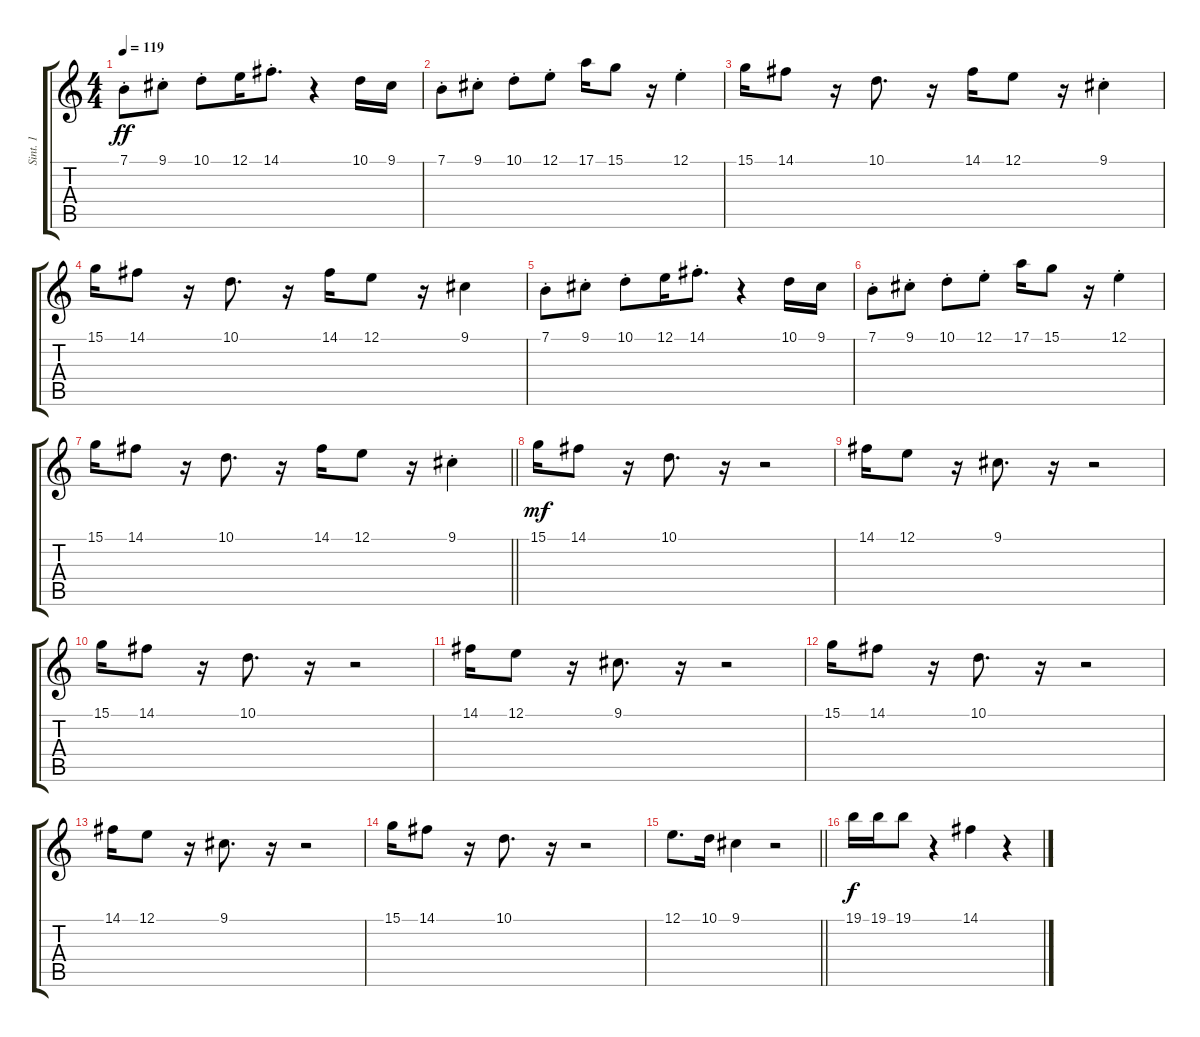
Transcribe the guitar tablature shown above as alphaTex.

\track ("Sint. 1" "Sint. 1") {instrument lead8bassandlead}
\staff {score tabs}
\tuning (E4 B3 G3 D3 A2 E2) {hide}
\ts (4 4)
\tempo 119
\clef g2
\ks c
7.1{st}.8{dy ff} 9.1{st}.8 10.1{st}.8 12.1.16 14.1{st}.8{d} r.4 10.1.16 9.1.16 |
7.1{st}.8 9.1{st}.8 10.1{st}.8 12.1{st}.8 17.1.16 15.1.8 r.16 12.1{st}.4 |
15.1.16 14.1.8 r.16 10.1.8{d} r.16 14.1.16 12.1.8 r.16 9.1{st}.4 |
15.1.16 14.1.8 r.16 10.1.8{d} r.16 14.1.16 12.1.8 r.16 9.1.4 |
7.1{st}.8 9.1{st}.8 10.1{st}.8 12.1.16 14.1{st}.8{d} r.4 10.1.16 9.1.16 |
7.1{st}.8 9.1{st}.8 10.1{st}.8 12.1{st}.8 17.1.16 15.1.8 r.16 12.1{st}.4 |
\barLineRight lightlight
15.1.16 14.1.8 r.16 10.1.8{d} r.16 14.1.16 12.1.8 r.16 9.1{st}.4 |
15.1.16{dy mf volume 8 balance 14 instrument lead6voice} 14.1.8 r.16 10.1.8{d} r.16 r.2 |
14.1.16 12.1.8 r.16 9.1.8{d} r.16 r.2 |
15.1.16 14.1.8 r.16 10.1.8{d} r.16 r.2 |
14.1.16 12.1.8 r.16 9.1.8{d} r.16 r.2 |
15.1.16 14.1.8 r.16 10.1.8{d} r.16 r.2 |
14.1.16 12.1.8 r.16 9.1.8{d} r.16 r.2 |
15.1.16 14.1.8 r.16 10.1.8{d} r.16 r.2 |
\barLineRight lightlight
12.1.8{d} 10.1.16 9.1.4 r.2 |
19.1.16{dy f balance 10 instrument lead8bassandlead} 19.1.16 19.1.8 r.4 14.1.4{balance 6} r.4
